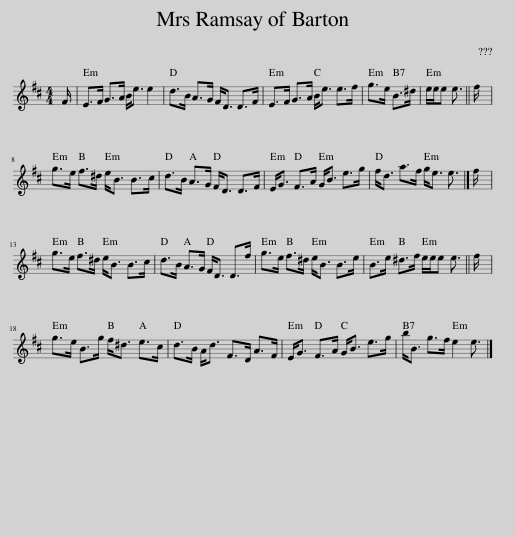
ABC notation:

X:1
L:1/8
M:4/4
I:linebreak $
K:D
V:1 treble
V:1
 F/ | E>F G>A B<e e2 | d>B A>G F<D D>F | E>F G>A B<e e>f | g>e B>^d | %5
 e/e/e e3/2 || f/ |$ g>e f>^d e<B B>c | d>B A>G F<D D>F | E<G F>A G<B e>g | %10
 f<d a>f g<e e3/2 |] f/ |$ g>e f>^d e<B B>c | d>B A>G F<D D>f | g>e f>^d e<B B>e | %15
 B>e ^d>f e/e/e e3/2 || f/ |$ g>e B>g f<^d e>c | d>B A<d F>D A>F | E<G F>A G<B e>g | %20
 b<B g>f e2 e3/2 |] %21
